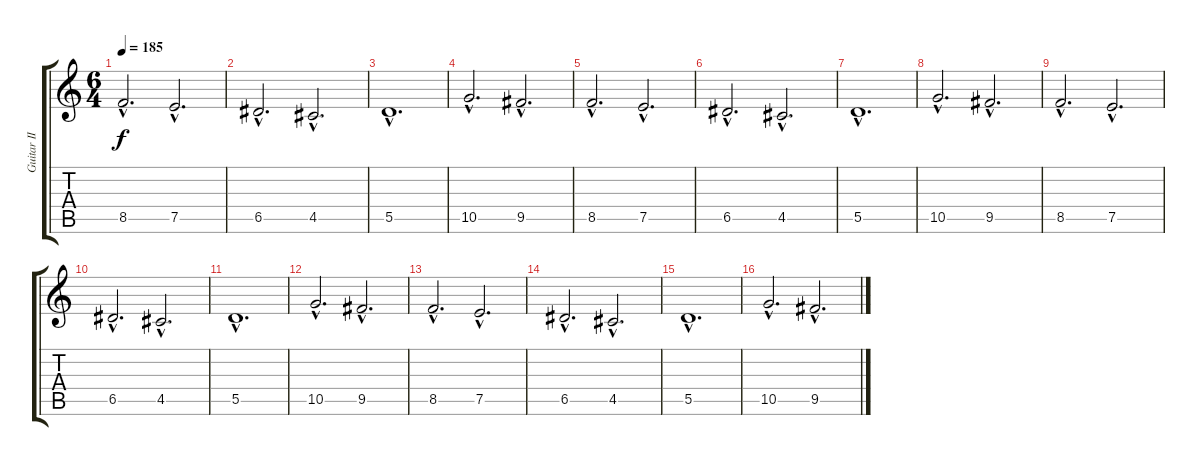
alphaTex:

\track ("Guitar II" "Guitar II") {instrument distortionguitar}
\staff {score tabs}
\tuning (E4 B3 G3 D3 A2 E2) {hide}
\ts (6 4)
\tempo 185
\clef g2
\ks c
8.5{hac}.2{d dy f volume 10} 7.5{hac}.2{d} |
6.5{hac}.2{d volume 10} 4.5{hac}.2{d} |
5.5{hac}.1{d volume 10} |
10.5{hac}.2{d volume 10} 9.5{hac}.2{d} |
8.5{hac}.2{d volume 10} 7.5{hac}.2{d} |
6.5{hac}.2{d volume 10} 4.5{hac}.2{d} |
5.5{hac}.1{d volume 10} |
10.5{hac}.2{d volume 10} 9.5{hac}.2{d} |
8.5{hac}.2{d volume 10} 7.5{hac}.2{d} |
6.5{hac}.2{d volume 10} 4.5{hac}.2{d} |
5.5{hac}.1{d volume 10} |
10.5{hac}.2{d volume 10} 9.5{hac}.2{d} |
8.5{hac}.2{d volume 10} 7.5{hac}.2{d} |
6.5{hac}.2{d volume 10} 4.5{hac}.2{d} |
5.5{hac}.1{d volume 10} |
10.5{hac}.2{d volume 10} 9.5{hac}.2{d}
